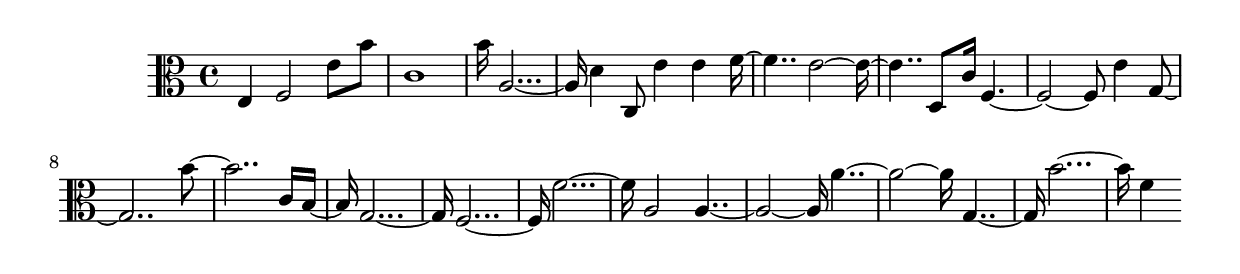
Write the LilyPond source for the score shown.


\new Voice \with { 

  \remove Note_heads_engraver 

  \consists Completion_heads_engraver 

  \remove Rest_engraver 

  \consists Completion_rest_engraver 

} 

{ 

\clef alto 

\time 4/4 


e4
f2
e'8
b'8
c'1
b'16
a1
d'4
c8
e'4
e'4
f'2
e'1
d8
c'16
f1
e'4
g1
b'1
c'16
b8
g1
f1
f'1
a2
a1
a'1
g2
b'1
f'4
}